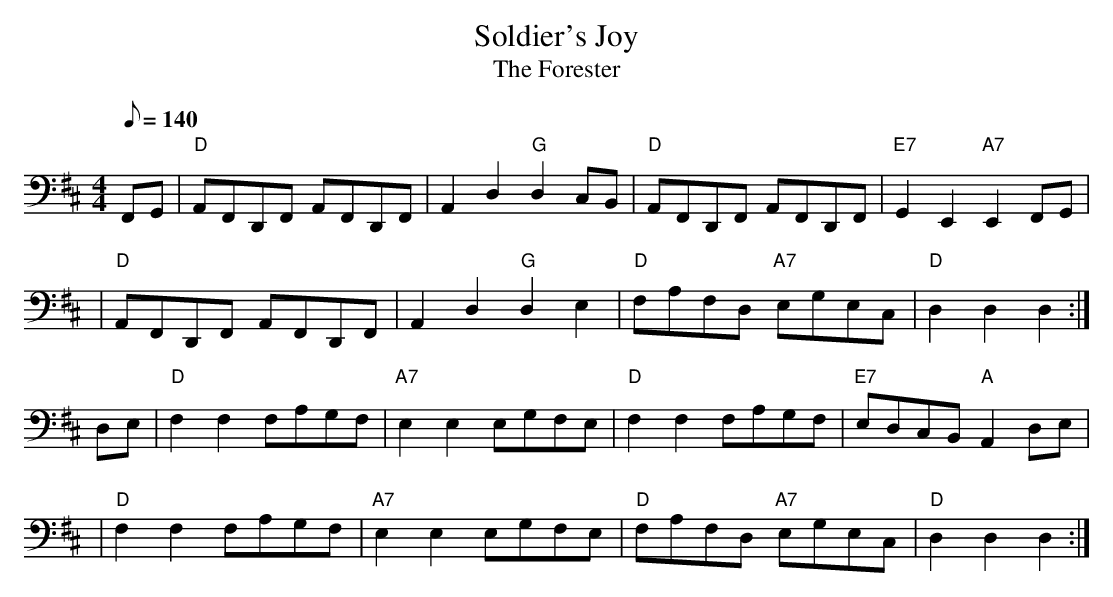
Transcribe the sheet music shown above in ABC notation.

X:1
T: Soldier's Joy
T: The Forester
M: 4/4
L: 1/8
Q: 140
K: Dmaj clef=bass middle=d
FG | "D" AFDF AFDF|A2 d2 "G" d2 cB| "D" AFDF AFDF| "E7" G2E2 "A7" E2 FG|
| "D" AFDF AFDF|A2 d2 "G" d2 e2 | "D" fafd "A7" egec| "D" d2 d2 d2 :|
de | "D" f2 f2 fagf| "A7" e2 e2 egfe| "D" f2 f2 fagf | "E7" edcB "A" A2 de|
      | "D" f2 f2 fagf| "A7" e2 e2 egfe| "D" fafd "A7" egec| "D" d2 d2 d2 :|]
